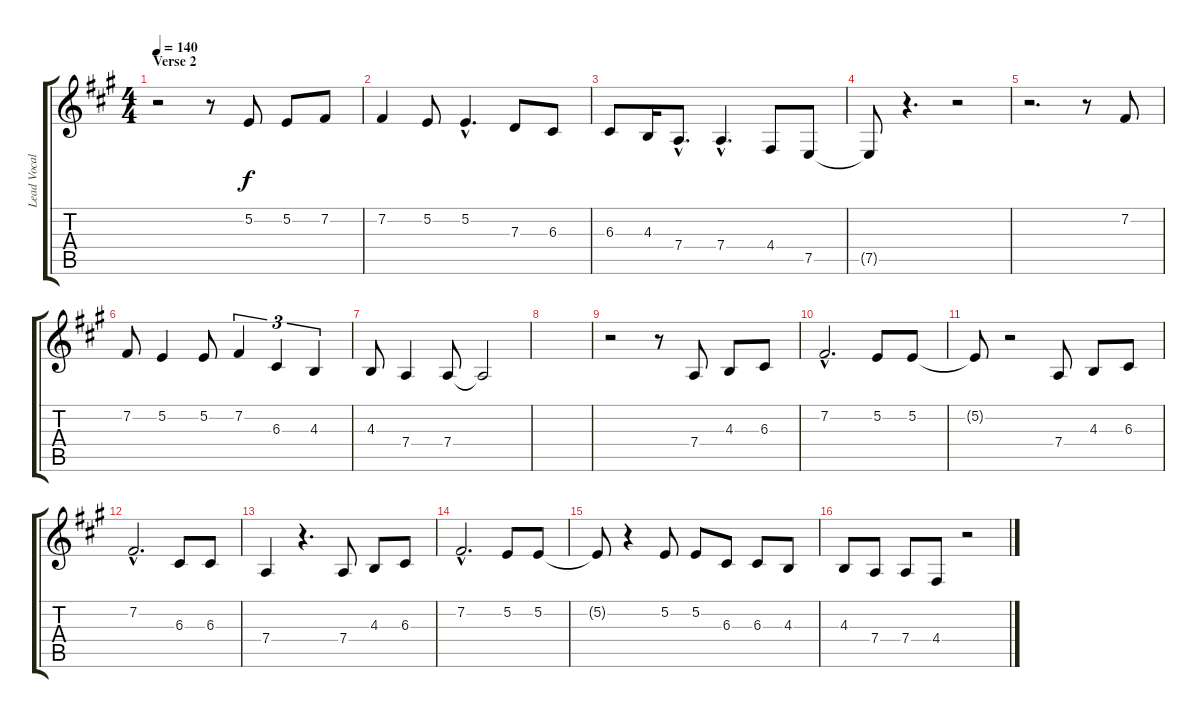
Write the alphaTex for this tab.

\track ("Lead Vocals" "Lead Vocal") {instrument brasssection}
\staff {score tabs}
\tuning (E4 B3 G3 D3 A2 E2) {hide}
\ts (4 4)
\section ("" "Verse 2")
\tempo 140
\clef g2
\ks a
r.2{dy f} r.8 5.2.8 5.2.8 7.2.8 |
7.2.4 5.2.8 5.2{hac}.4{d} 7.3.8 6.3.8 |
6.3.8 4.3.16 7.4{hac}.8{d} 7.4{hac}.4{d} 4.4.8 7.5.8 |
7.5{t}.8 r.4{d} r.2 |
r.2{d} r.8 7.2.8 |
7.2.8 5.2.4 5.2.8 7.2.4{tu (3 2)} 6.3.4{tu (3 2)} 4.3.4{tu (3 2)} |
4.3.8 7.4.4 7.4.8 7.4{t}.2 |
|
r.2 r.8 7.4.8 4.3.8 6.3.8 |
7.2{hac}.2{d} 5.2.8 5.2.8 |
5.2{t}.8 r.2 7.4.8 4.3.8 6.3.8 |
7.2{hac}.2{d} 6.3.8 6.3.8 |
7.4.4 r.4{d} 7.4.8 4.3.8 6.3.8 |
7.2{hac}.2{d} 5.2.8 5.2.8 |
5.2{t}.8 r.4 5.2.8 5.2.8 6.3.8 6.3.8 4.3.8 |
4.3.8 7.4.8 7.4.8 4.4.8 r.2
